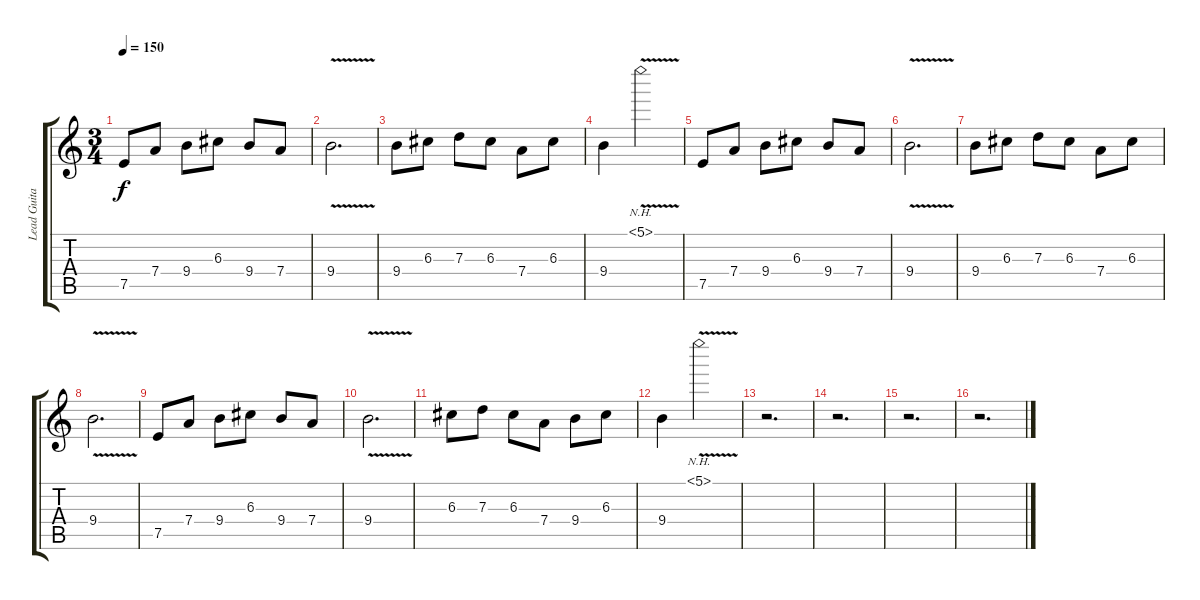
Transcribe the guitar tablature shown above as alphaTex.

\track ("Lead Guitar 1" "Lead Guita") {instrument overdrivenguitar}
\staff {score tabs}
\tuning (E4 B3 G3 D3 A2 E2) {hide}
\ts (3 4)
\tempo 150
\clef g2
\ks c
7.5.8{dy f} 7.4.8 9.4.8 6.3.8 9.4.8 7.4.8 |
9.4{v}.2{d} |
9.4.8 6.3.8 7.3.8 6.3.8 7.4.8 6.3.8 |
9.4.4 5.1{nh v}.2 |
7.5.8 7.4.8 9.4.8 6.3.8 9.4.8 7.4.8 |
9.4{v}.2{d} |
9.4.8 6.3.8 7.3.8 6.3.8 7.4.8 6.3.8 |
9.4{v}.2{d} |
7.5.8 7.4.8 9.4.8 6.3.8 9.4.8 7.4.8 |
9.4{v}.2{d} |
6.3.8 7.3.8 6.3.8 7.4.8 9.4.8 6.3.8 |
9.4.4 5.1{nh v}.2 |
r.2{d} |
r.2{d} |
r.2{d} |
r.2{d}
